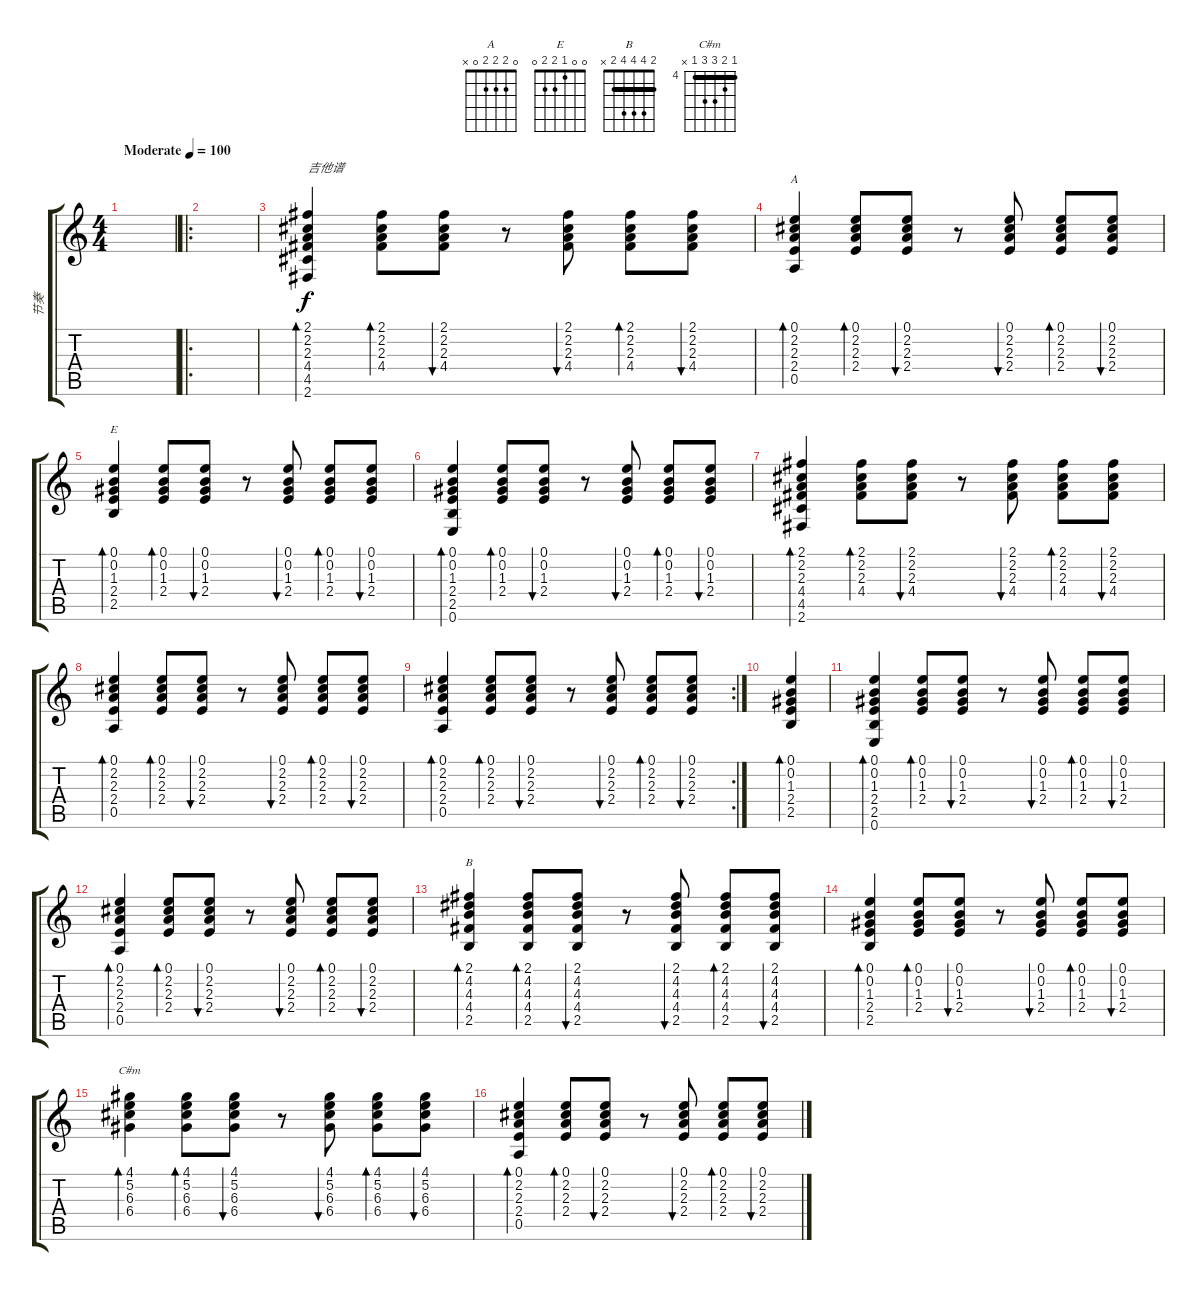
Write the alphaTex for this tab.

\track ("节奏" "节奏") {instrument acousticguitarnylon}
\staff {score tabs}
\tuning (E4 B3 G3 D3 A2 E2) {hide}
\chord ("A" 0 2 2 2 0 x)
\chord ("E" 0 0 1 2 2 0)
\chord ("B" 2 4 4 4 2 x) {barre 2}
\chord ("C#m" 4 5 6 6 4 x) {firstfret 4 barre 4}
\ts (4 4)
\tempo (100 "Moderate")
\clef g2
\ks c
|
\ro
|
(2.1 2.2 2.3 4.4 4.5 2.6).4{bd 30 txt "吉他谱"} (2.1 2.2 2.3 4.4).8{bd 30} (2.1 2.2 2.3 4.4).8{bu 30} r.8 (2.1 2.2 2.3 4.4).8{bu 30} (2.1 2.2 2.3 4.4).8{bd 30} (2.1 2.2 2.3 4.4).8{bu 30} |
(0.1 2.2 2.3 2.4 0.5).4{bd 30 ch "A"} (0.1 2.2 2.3 2.4).8{bd 30} (0.1 2.2 2.3 2.4).8{bu 30} r.8 (0.1 2.2 2.3 2.4).8{bu 30} (0.1 2.2 2.3 2.4).8{bd 30} (0.1 2.2 2.3 2.4).8{bu 30} |
(0.1 0.2 1.3 2.4 2.5).4{bd 30 ch "E"} (0.1 0.2 1.3 2.4).8{bd 30} (0.1 0.2 1.3 2.4).8{bu 30} r.8 (0.1 0.2 1.3 2.4).8{bu 30} (0.1 0.2 1.3 2.4).8{bd 30} (0.1 0.2 1.3 2.4).8{bu 30} |
(0.1 0.2 1.3 2.4 2.5 0.6).4{bd 30} (0.1 0.2 1.3 2.4).8{bd 30} (0.1 0.2 1.3 2.4).8{bu 30} r.8 (0.1 0.2 1.3 2.4).8{bu 30} (0.1 0.2 1.3 2.4).8{bd 30} (0.1 0.2 1.3 2.4).8{bu 30} |
(2.1 2.2 2.3 4.4 4.5 2.6).4{bd 30} (2.1 2.2 2.3 4.4).8{bd 30} (2.1 2.2 2.3 4.4).8{bu 30} r.8 (2.1 2.2 2.3 4.4).8{bu 30} (2.1 2.2 2.3 4.4).8{bd 30} (2.1 2.2 2.3 4.4).8{bu 30} |
(0.1 2.2 2.3 2.4 0.5).4{bd 30} (0.1 2.2 2.3 2.4).8{bd 30} (0.1 2.2 2.3 2.4).8{bu 30} r.8 (0.1 2.2 2.3 2.4).8{bu 30} (0.1 2.2 2.3 2.4).8{bd 30} (0.1 2.2 2.3 2.4).8{bu 30} |
\rc 2
(0.1 2.2 2.3 2.4 0.5).4{bd 30} (0.1 2.2 2.3 2.4).8{bd 30} (0.1 2.2 2.3 2.4).8{bu 30} r.8 (0.1 2.2 2.3 2.4).8{bu 30} (0.1 2.2 2.3 2.4).8{bd 30} (0.1 2.2 2.3 2.4).8{bu 30} |
(0.1 0.2 1.3 2.4 2.5).4{bd 30} |
(0.1 0.2 1.3 2.4 2.5 0.6).4{bd 30} (0.1 0.2 1.3 2.4).8{bd 30} (0.1 0.2 1.3 2.4).8{bu 30} r.8 (0.1 0.2 1.3 2.4).8{bu 30} (0.1 0.2 1.3 2.4).8{bd 30} (0.1 0.2 1.3 2.4).8{bu 30} |
(0.1 2.2 2.3 2.4 0.5).4{bd 30} (0.1 2.2 2.3 2.4).8{bd 30} (0.1 2.2 2.3 2.4).8{bu 30} r.8 (0.1 2.2 2.3 2.4).8{bu 30} (0.1 2.2 2.3 2.4).8{bd 30} (0.1 2.2 2.3 2.4).8{bu 30} |
(2.1 4.2 4.3 4.4 2.5).4{bd 30 ch "B"} (2.1 4.2 4.3 4.4 2.5).8{bd 30} (2.1 4.2 4.3 4.4 2.5).8{bu 30} r.8 (2.1 4.2 4.3 4.4 2.5).8{bu 30} (2.1 4.2 4.3 4.4 2.5).8{bd 30} (2.1 4.2 4.3 4.4 2.5).8{bu 30} |
(0.1 0.2 1.3 2.4 2.5).4{bd 30} (0.1 0.2 1.3 2.4).8{bd 30} (0.1 0.2 1.3 2.4).8{bu 30} r.8 (0.1 0.2 1.3 2.4).8{bu 30} (0.1 0.2 1.3 2.4).8{bd 30} (0.1 0.2 1.3 2.4).8{bu 30} |
(4.1 5.2 6.3 6.4).4{bd 30 ch "C#m"} (4.1 5.2 6.3 6.4).8{bd 30} (4.1 5.2 6.3 6.4).8{bu 30} r.8 (4.1 5.2 6.3 6.4).8{bu 30} (4.1 5.2 6.3 6.4).8{bd 30} (4.1 5.2 6.3 6.4).8{bu 30} |
(0.1 2.2 2.3 2.4 0.5).4{bd 30} (0.1 2.2 2.3 2.4).8{bd 30} (0.1 2.2 2.3 2.4).8{bu 30} r.8 (0.1 2.2 2.3 2.4).8{bu 30} (0.1 2.2 2.3 2.4).8{bd 30} (0.1 2.2 2.3 2.4).8{bu 30}
